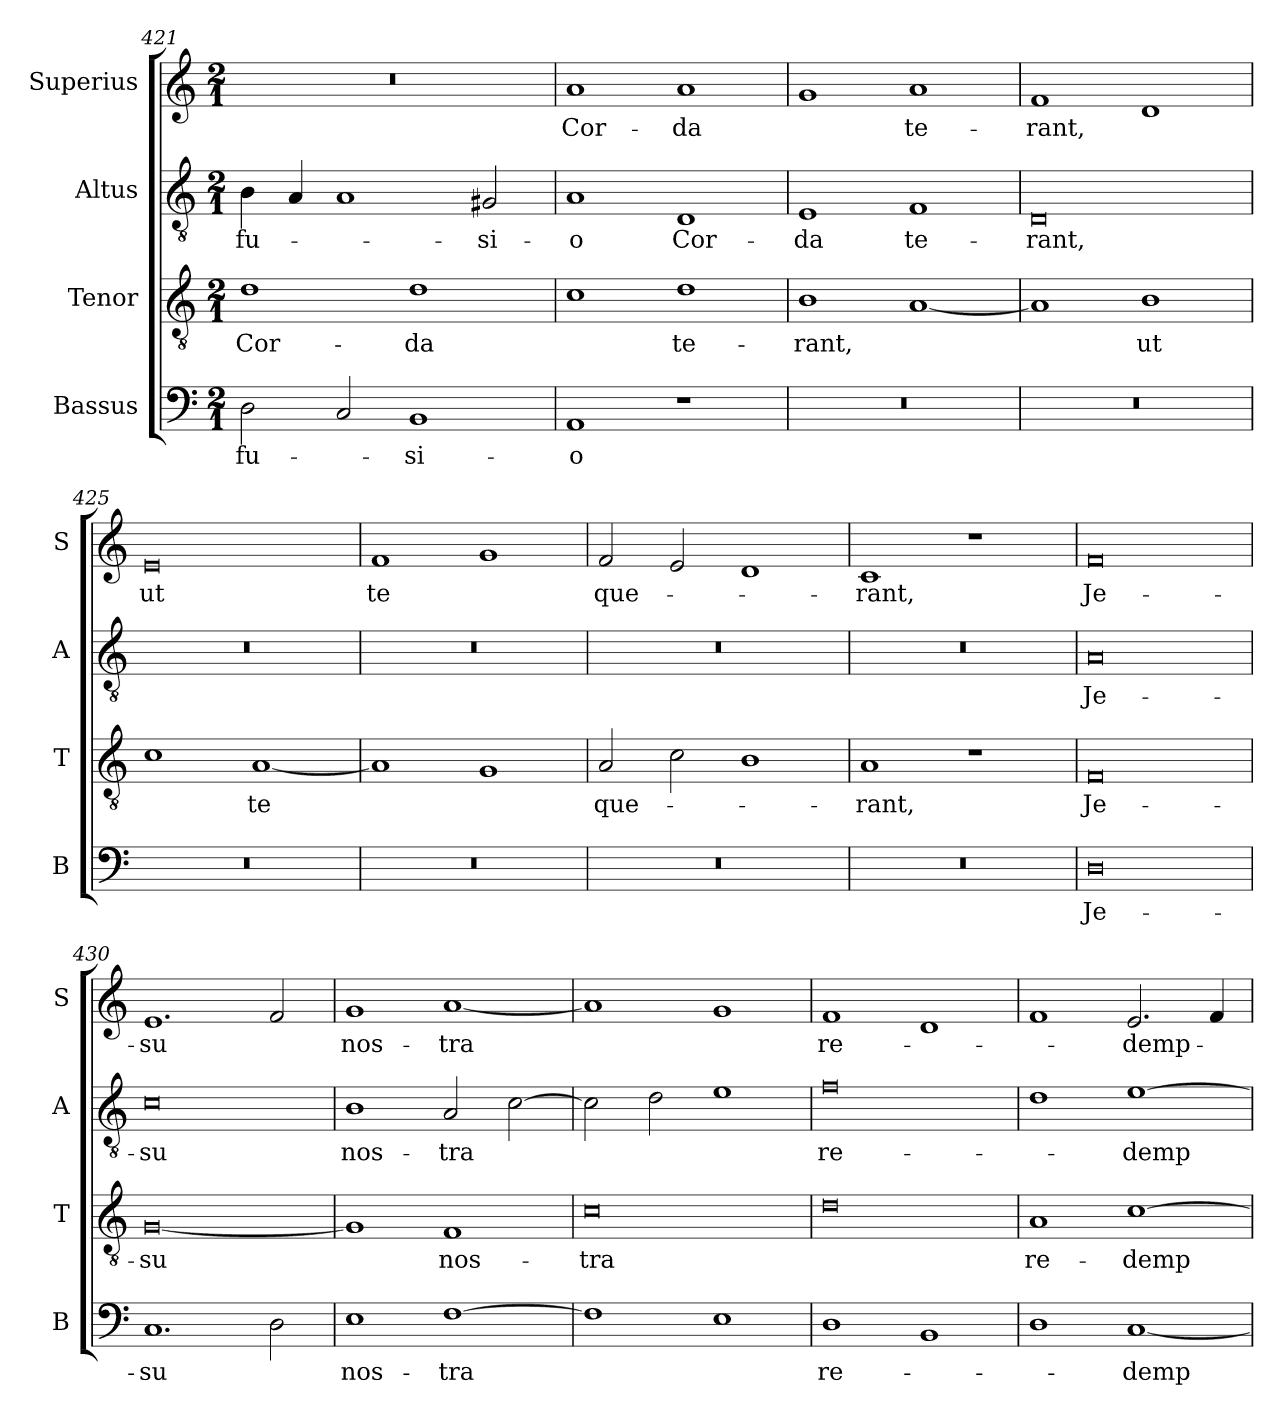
**kern	**text	**kern	**text	**kern	**text	**kern	**text
*part4	*part4	*part3	*part3	*part2	*part2	*part1	*part1
*staff4	*staff4	*staff3	*staff3	*staff2	*staff2	*staff1	*staff1
*I"Bassus	*	*I"Tenor	*	*I"Altus	*	*I"Superius	*
*I'B	*	*I'T	*	*I'A	*	*I'S	*
*clefF4	*	*clefGv2	*	*clefGv2	*	*clefG2	*
*k[]	*	*k[]	*	*k[]	*	*k[]	*
*M2/1	*	*M2/1	*	*M2/1	*	*M2/1	*
=421	=421	=421	=421	=421	=421	=421	=421
2D\	-fu-	1d	Cor-	4B\	-fu-	0r	.
.	.	.	.	4A/	.	.	.
2C/	.	.	.	1A	.	.	.
1BB	-si-	1d	-da	.	.	.	.
.	.	.	.	2G#X/	-si-	.	.
=422	=422	=422	=422	=422	=422	=422	=422
1AA	-o	1c	.	1A	-o	1a	Cor-
1r	.	1d	te-	1D	Cor-	1a	-da
=423	=423	=423	=423	=423	=423	=423	=423
0r	.	1B	-rant,	1E	-da	1g	.
.	.	[1A	.	1F	te-	1a	te-
=424	=424	=424	=424	=424	=424	=424	=424
0r	.	1A]	.	0D	-rant,	1f	-rant,
.	.	1B	ut	.	.	1d	.
=425	=425	=425	=425	=425	=425	=425	=425
0r	.	1c	.	0r	.	0e	ut
.	.	[1A	te	.	.	.	.
=426	=426	=426	=426	=426	=426	=426	=426
0r	.	1A]	.	0r	.	1f	te
.	.	1G	.	.	.	1g	.
=427	=427	=427	=427	=427	=427	=427	=427
0r	.	2A/	que-	0r	.	2f/	que-
.	.	2c\	.	.	.	2e/	.
.	.	1B	.	.	.	1d	.
=428	=428	=428	=428	=428	=428	=428	=428
0r	.	1A	-rant,	0r	.	1c	-rant,
.	.	1r	.	.	.	1r	.
=429	=429	=429	=429	=429	=429	=429	=429
0D	Je-	0F	Je-	0A	Je-	0f	Je-
=430	=430	=430	=430	=430	=430	=430	=430
1.C	-su	[0G	-su	0c	-su	1.e	-su
2D\	.	.	.	.	.	2f/	.
=431	=431	=431	=431	=431	=431	=431	=431
1E	nos-	1G]	.	1B	nos-	1g	nos-
[1F	-tra	1F	nos-	2A/	-tra	[1a	-tra
.	.	.	.	[2c\	.	.	.
=432	=432	=432	=432	=432	=432	=432	=432
1F]	.	0c	-tra	2c\]	.	1a]	.
.	.	.	.	2d\	.	.	.
1E	.	.	.	1e	.	1g	.
=433	=433	=433	=433	=433	=433	=433	=433
1D	re-	0d	.	0f	re-	1f	re-
1BB	.	.	.	.	.	1d	.
=434	=434	=434	=434	=434	=434	=434	=434
1D	.	1A	re-	1d	.	1f	.
[1C	-demp-	[1c	-demp-	[1e	-demp-	2.e/	-demp-
.	.	.	.	.	.	4f/	.
=	=	=	=	=	=	=	=
*-	*-	*-	*-	*-	*-	*-	*-
